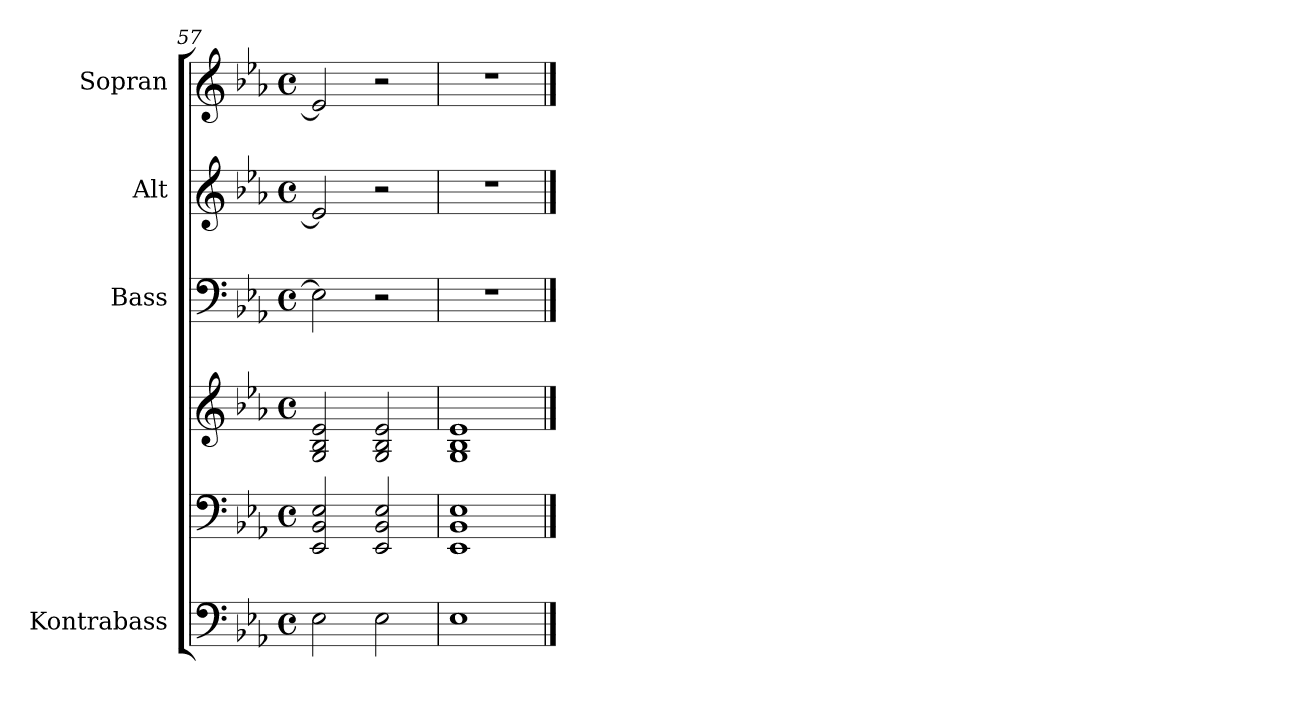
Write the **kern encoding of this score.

**kern	**kern	**kern	**kern	**text	**kern	**text	**kern	**text
*part5	*part4	*part4	*part3	*part3	*part2	*part2	*part1	*part1
*staff6	*staff5	*staff4	*staff3	*staff3	*staff2	*staff2	*staff1	*staff1
*I"Kontrabass	*	*	*I"Bass	*	*I"Alt	*	*I"Sopran	*
*I'Kb.	*	*	*I'B.	*	*I'A.	*	*I'S.	*
*clefF4	*clefF4	*clefG2	*clefF4	*	*clefG2	*	*clefG2	*
*ITrd7c12	*	*	*	*	*	*	*	*
*k[b-e-a-]	*k[b-e-a-]	*k[b-e-a-]	*k[b-e-a-]	*	*k[b-e-a-]	*	*k[b-e-a-]	*
*E-:	*E-:	*E-:	*E-:	*	*E-:	*	*E-:	*
*M4/4	*M4/4	*M4/4	*M4/4	*	*M4/4	*	*M4/4	*
*met(c)	*met(c)	*met(c)	*met(c)	*	*met(c)	*	*met(c)	*
=57	=57	=57	=57	=57	=57	=57	=57	=57
2EE-\	2EE-/ 2BB-/ 2E-/	2G/ 2B-/ 2e-/	2E-\]	.	2e-/]	.	2e-/]	.
2EE-\	2EE-/ 2BB-/ 2E-/	2G/ 2B-/ 2e-/	2r	.	2r	.	2r	.
=58	=58	=58	=58	=58	=58	=58	=58	=58
1EE-	1EE- 1BB- 1E-	1G 1B- 1e-	1r	.	1r	.	1r	.
==	==	==	==	==	==	==	==	==
*-	*-	*-	*-	*-	*-	*-	*-	*-
